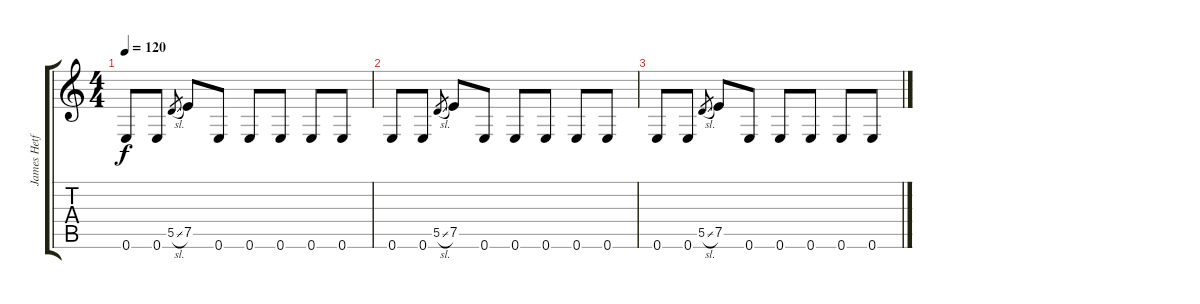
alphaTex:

\track ("James Hetfield (Rhythm)" "James Hetf") {instrument acousticguitarsteel}
\staff {score tabs}
\tuning (E4 B3 G3 D3 A2 E2) {hide}
\ts (4 4)
\tempo 120
\clef g2
\ks c
0.6.8{dy f} 0.6.8 5.5{sl}.8{gr} 7.5.8 0.6.8 0.6.8 0.6.8 0.6.8 0.6.8 |
0.6.8{volume 6} 0.6.8 5.5{sl}.8{gr} 7.5.8 0.6.8 0.6.8 0.6.8 0.6.8 0.6.8 |
0.6.8{volume 0} 0.6.8 5.5{sl}.8{gr} 7.5.8 0.6.8 0.6.8 0.6.8 0.6.8 0.6.8
